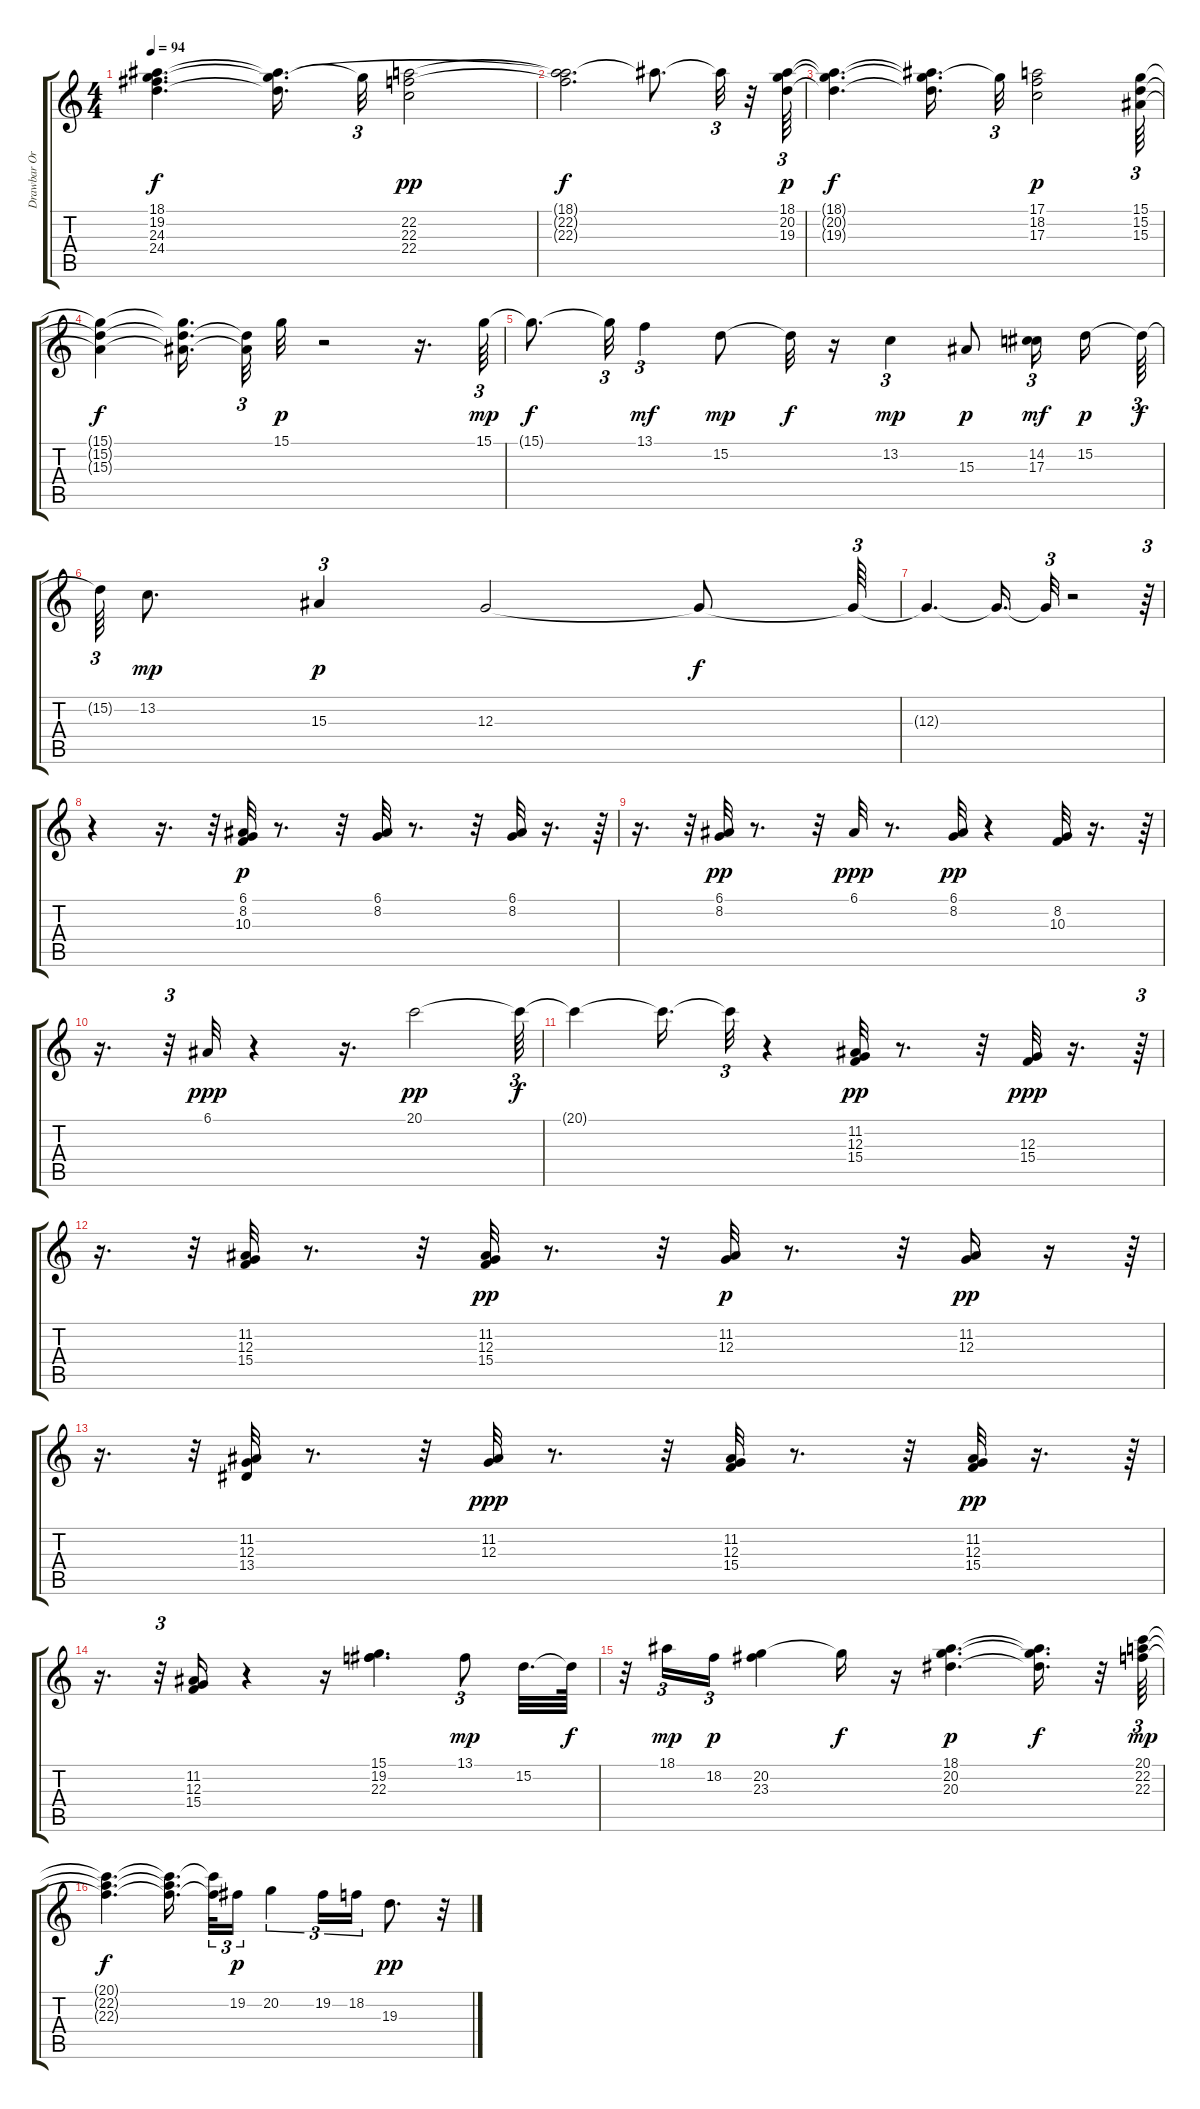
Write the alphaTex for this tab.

\track ("Drawbar Organ" "Drawbar Or") {instrument drawbarorgan}
\staff {score tabs}
\tuning (E4 B3 G3 D3 A2 E2) {hide}
\ts (4 4)
\tempo 94
\clef g2
\ks c
(18.1{t} 19.2{t} 24.3{t} 24.4{t}).4{d dy f} (18.1{t} 24.3{t} 24.4{t}).16{d} 24.3{t}.32{tu (3 2)} (22.2 22.3 22.4).2{dy pp} |
(18.1{t} 22.2{t} 22.3{t}).2{d dy f} 18.1{t}.8{d} 18.1{t}.32{tu (3 2)} r.32 (18.1 20.2 19.3).64{tu (3 2) dy p} |
(18.1{t} 20.2{t} 19.3{t}).4{d dy f} (18.1{t} 20.2{t} 19.3{t}).16{d} 20.2{t}.32{tu (3 2)} (17.1 18.2 17.3).2{dy p} (15.1 15.2 15.3).64{tu (3 2)} |
(15.1{t} 15.2{t} 15.3{t}).4{dy f} (15.1{t} 15.2{t} 15.3{t}).16{d beam splitsecondary} (15.2{t} 15.3{t}).32{tu (3 2)} 15.1.32{dy p} r.2 r.16{d} 15.1.64{tu (3 2) dy mp} |
15.1{t}.8{d dy f} 15.1{t}.32{tu (3 2)} 13.1.4{tu (3 2) dy mf} 15.2.8{dy mp} 15.2{t}.32{dy f} r.16 13.2.4{tu (3 2) dy mp} 15.3.8{dy p} (14.2 17.3).16{tu (3 2) dy mf beam splitsecondary} 15.2.16{dy p} 15.2{t}.64{tu (3 2) dy f} |
15.2{t}.64{tu (3 2)} 13.2.8{d dy mp} 15.3.4{tu (3 2) dy p} 12.3.2 12.3{t}.8{dy f} 12.3{t}.64{tu (3 2)} |
12.3{t}.4{d} 12.3{t}.16{d} 12.3{t}.32{tu (3 2)} r.2 r.64{tu (3 2)} |
r.4 r.16{d} r.32{tu (3 2)} (6.1 8.2 10.3).32{dy p} r.8{d} r.32 (6.1 8.2).32 r.8{d} r.32 (6.1 8.2).32 r.16{d} r.64{tu (3 2)} |
r.16{d} r.32{tu (3 2)} (6.1 8.2).32{dy pp} r.8{d} r.32 6.1.32{dy ppp} r.8{d} (6.1 8.2).32{dy pp} r.4 (8.2 10.3).32 r.16{d} r.64{tu (3 2)} |
r.16{d} r.32{tu (3 2)} 6.1.32{dy ppp} r.4 r.16{d} 20.1.2{dy pp} 20.1{t}.64{tu (3 2) dy f} |
20.1{t}.4 20.1{t}.16{d} 20.1{t}.32{tu (3 2)} r.4 (11.2 12.3 15.4).32{dy pp} r.8{d} r.32 (12.3 15.4).32{dy ppp} r.16{d} r.64{tu (3 2)} |
r.16{d} r.32{tu (3 2)} (11.2 12.3 15.4).32 r.8{d} r.32 (11.2 12.3 15.4).32{dy pp} r.8{d} r.32 (11.2 12.3).32{dy p} r.8{d} r.32 (11.2 12.3).16{dy pp} r.16 r.64{tu (3 2)} |
r.16{d} r.32{tu (3 2)} (11.2 12.3 13.4).32 r.8{d} r.32 (11.2 12.3).32{dy ppp} r.8{d} r.32 (11.2 12.3 15.4).32 r.8{d} r.32 (11.2 12.3 15.4).32{dy pp} r.16{d} r.64{tu (3 2)} |
r.16{d} r.32{tu (3 2)} (11.2 12.3 15.4).16 r.4 r.16 (15.1 19.2 22.3).4{d} 13.1.8{tu (3 2) dy mp} 15.2.32{d} 15.2{t}.64{dy f} |
r.32 18.1.16{tu (3 2) dy mp} 18.2.16{tu (3 2) dy p} (20.2 23.3).4 20.2{t}.16{dy f} r.16 (18.1 20.2 20.3).4{d dy p} (18.1{t} 20.2{t} 20.3{t}).16{d dy f} r.32 (20.1 22.2 22.3).64{tu (3 2) dy mp} |
(20.1{t} 22.2{t} 22.3{t}).4{d dy f} (20.1{t} 22.2{t} 22.3{t}).16{d beam splitsecondary} (20.1{t} 22.3{t}).32{tu (3 2)} 19.2.16{tu (3 2) dy p} 20.2.4{tu (3 2)} 19.2.16{tu (3 2)} 18.2.16{tu (3 2)} 19.3.8{d dy pp} r.32
